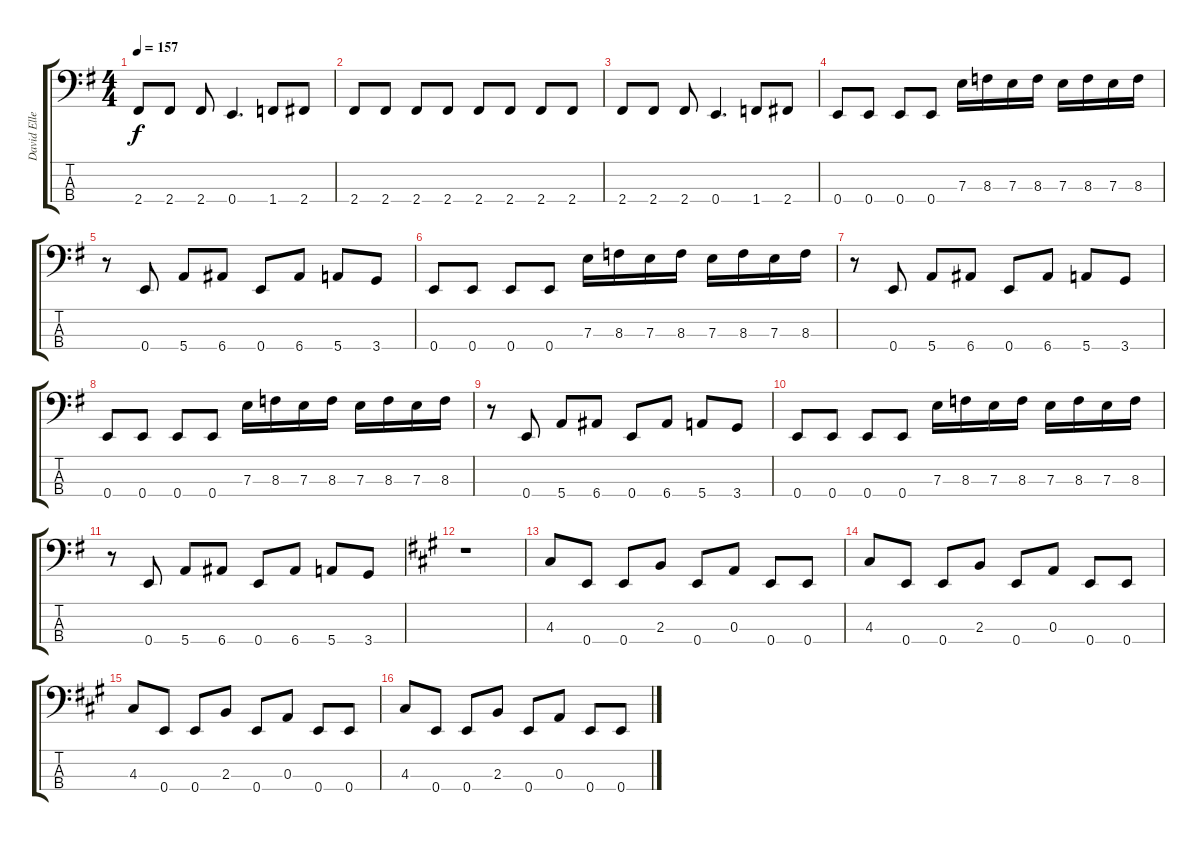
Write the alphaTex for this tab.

\track ("David Ellefson" "David Elle") {instrument electricbasspick}
\staff {score tabs}
\tuning (G2 D2 A1 E1) {hide}
\ts (4 4)
\tempo 157
\clef f4
\ks g
2.4.8{dy f} 2.4.8 2.4.8 0.4.4{d} 1.4.8 2.4.8 |
2.4.8 2.4.8 2.4.8 2.4.8 2.4.8 2.4.8 2.4.8 2.4.8 |
2.4.8 2.4.8 2.4.8 0.4.4{d} 1.4.8 2.4.8 |
0.4.8 0.4.8 0.4.8 0.4.8 7.3.16 8.3.16 7.3.16 8.3.16 7.3.16 8.3.16 7.3.16 8.3.16 |
r.8 0.4.8 5.4.8 6.4.8 0.4.8 6.4.8 5.4.8 3.4.8 |
0.4.8 0.4.8 0.4.8 0.4.8 7.3.16 8.3.16 7.3.16 8.3.16 7.3.16 8.3.16 7.3.16 8.3.16 |
r.8 0.4.8 5.4.8 6.4.8 0.4.8 6.4.8 5.4.8 3.4.8 |
0.4.8 0.4.8 0.4.8 0.4.8 7.3.16 8.3.16 7.3.16 8.3.16 7.3.16 8.3.16 7.3.16 8.3.16 |
r.8 0.4.8 5.4.8 6.4.8 0.4.8 6.4.8 5.4.8 3.4.8 |
0.4.8 0.4.8 0.4.8 0.4.8 7.3.16 8.3.16 7.3.16 8.3.16 7.3.16 8.3.16 7.3.16 8.3.16 |
r.8 0.4.8 5.4.8 6.4.8 0.4.8 6.4.8 5.4.8 3.4.8 |
\ks a
r.1 |
4.3.8 0.4.8 0.4.8 2.3.8 0.4.8 0.3.8 0.4.8 0.4.8 |
4.3.8 0.4.8 0.4.8 2.3.8 0.4.8 0.3.8 0.4.8 0.4.8 |
4.3.8 0.4.8 0.4.8 2.3.8 0.4.8 0.3.8 0.4.8 0.4.8 |
4.3.8 0.4.8 0.4.8 2.3.8 0.4.8 0.3.8 0.4.8 0.4.8
